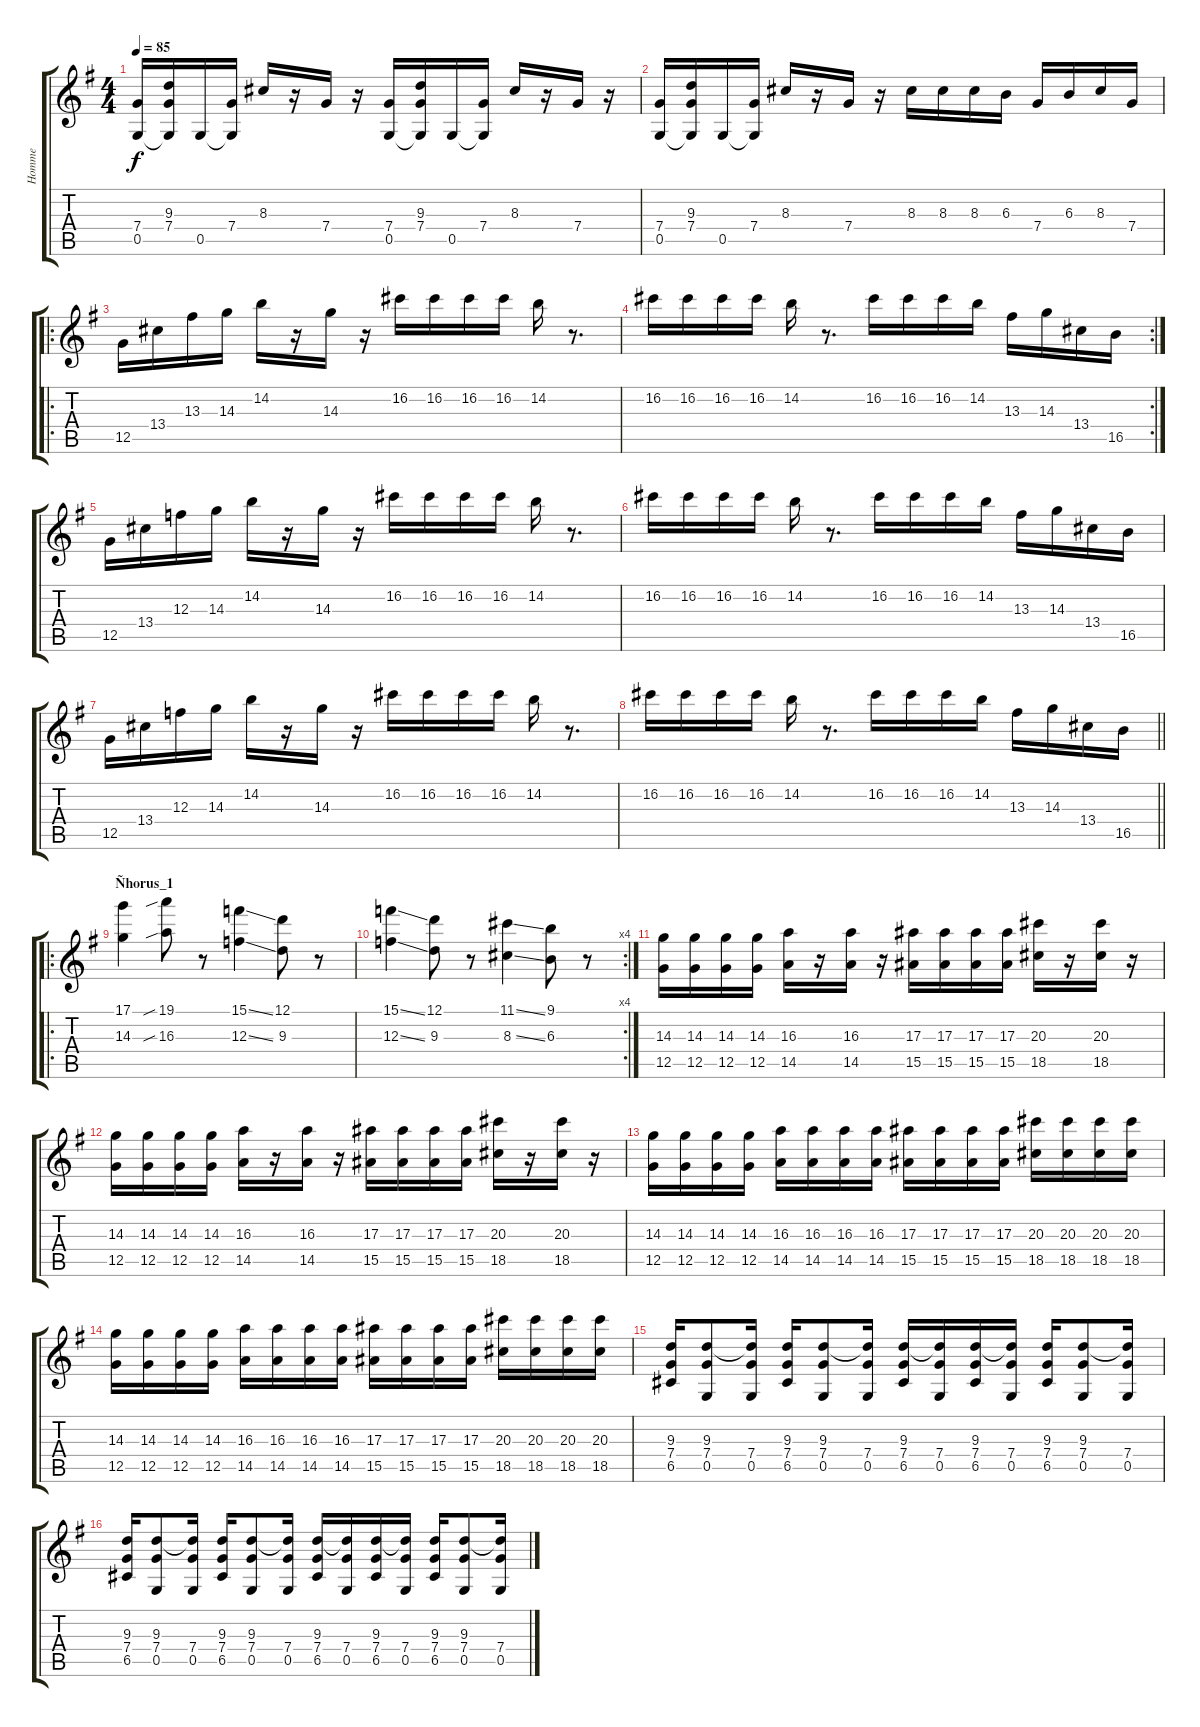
\track ("Homme" "Homme") {instrument overdrivenguitar}
\staff {score tabs}
\tuning (D4 A3 F3 C3 G2 D2) {hide}
\ts (4 4)
\tempo 85
\clef g2
\ks g
(7.4 0.5).16{dy f} (9.3 7.4 0.5{t}).16 0.5.16 (7.4 0.5{t}).16 8.3.16 r.16 7.4.16 r.16 (7.4 0.5).16 (9.3 7.4 0.5{t}).16 0.5.16 (7.4 0.5{t}).16 8.3.16 r.16 7.4.16 r.16 |
(7.4 0.5).16 (9.3 7.4 0.5{t}).16 0.5.16 (7.4 0.5{t}).16 8.3.16 r.16 7.4.16 r.16 8.3.16 8.3.16 8.3.16 6.3.16 7.4.16 6.3.16 8.3.16 7.4.16 |
\ro
12.5.16 13.4.16 13.3.16 14.3.16 14.2.16 r.16 14.3.16 r.16 16.2.16 16.2.16 16.2.16 16.2.16 14.2.16 r.8{d} |
\rc 2
16.2.16 16.2.16 16.2.16 16.2.16 14.2.16 r.8{d} 16.2.16 16.2.16 16.2.16 14.2.16 13.3.16 14.3.16 13.4.16 16.5.16 |
12.5.16 13.4.16 12.3.16 14.3.16 14.2.16 r.16 14.3.16 r.16 16.2.16 16.2.16 16.2.16 16.2.16 14.2.16 r.8{d} |
16.2.16 16.2.16 16.2.16 16.2.16 14.2.16 r.8{d} 16.2.16 16.2.16 16.2.16 14.2.16 13.3.16 14.3.16 13.4.16 16.5.16 |
12.5.16 13.4.16 12.3.16 14.3.16 14.2.16 r.16 14.3.16 r.16 16.2.16 16.2.16 16.2.16 16.2.16 14.2.16 r.8{d} |
\barLineRight lightlight
16.2.16 16.2.16 16.2.16 16.2.16 14.2.16 r.8{d} 16.2.16 16.2.16 16.2.16 14.2.16 13.3.16 14.3.16 13.4.16 16.5.16 |
\ro
\section ("" "Ñhorus_1")
(17.1 14.3).4 (19.1{sib} 16.3{sib}).8 r.8 (15.1{ss} 12.3{ss}).4 (12.1 9.3).8 r.8 |
\rc 4
(15.1{ss} 12.3{ss}).4 (12.1 9.3).8 r.8 (11.1{ss} 8.3{ss}).4 (9.1 6.3).8 r.8 |
(14.3 12.5).16 (14.3 12.5).16 (14.3 12.5).16 (14.3 12.5).16 (16.3 14.5).16 r.16 (16.3 14.5).16 r.16 (17.3 15.5).16 (17.3 15.5).16 (17.3 15.5).16 (17.3 15.5).16 (20.3 18.5).16 r.16 (20.3 18.5).16 r.16 |
(14.3 12.5).16 (14.3 12.5).16 (14.3 12.5).16 (14.3 12.5).16 (16.3 14.5).16 r.16 (16.3 14.5).16 r.16 (17.3 15.5).16 (17.3 15.5).16 (17.3 15.5).16 (17.3 15.5).16 (20.3 18.5).16 r.16 (20.3 18.5).16 r.16 |
(14.3 12.5).16 (14.3 12.5).16 (14.3 12.5).16 (14.3 12.5).16 (16.3 14.5).16 (16.3 14.5).16 (16.3 14.5).16 (16.3 14.5).16 (17.3 15.5).16 (17.3 15.5).16 (17.3 15.5).16 (17.3 15.5).16 (20.3 18.5).16 (20.3 18.5).16 (20.3 18.5).16 (20.3 18.5).16 |
(14.3 12.5).16 (14.3 12.5).16 (14.3 12.5).16 (14.3 12.5).16 (16.3 14.5).16 (16.3 14.5).16 (16.3 14.5).16 (16.3 14.5).16 (17.3 15.5).16 (17.3 15.5).16 (17.3 15.5).16 (17.3 15.5).16 (20.3 18.5).16 (20.3 18.5).16 (20.3 18.5).16 (20.3 18.5).16 |
(9.3 7.4 6.5).16 (9.3 7.4 0.5).8 (9.3{t} 7.4 0.5).16 (9.3 7.4 6.5).16 (9.3 7.4 0.5).8 (9.3{t} 7.4 0.5).16 (9.3 7.4 6.5).16 (9.3{t} 7.4 0.5).16 (9.3 7.4 6.5).16 (9.3{t} 7.4 0.5).16 (9.3 7.4 6.5).16 (9.3 7.4 0.5).8 (9.3{t} 7.4 0.5).16 |
(9.3 7.4 6.5).16 (9.3 7.4 0.5).8 (9.3{t} 7.4 0.5).16 (9.3 7.4 6.5).16 (9.3 7.4 0.5).8 (9.3{t} 7.4 0.5).16 (9.3 7.4 6.5).16 (9.3{t} 7.4 0.5).16 (9.3 7.4 6.5).16 (9.3{t} 7.4 0.5).16 (9.3 7.4 6.5).16 (9.3 7.4 0.5).8 (9.3{t} 7.4 0.5).16
